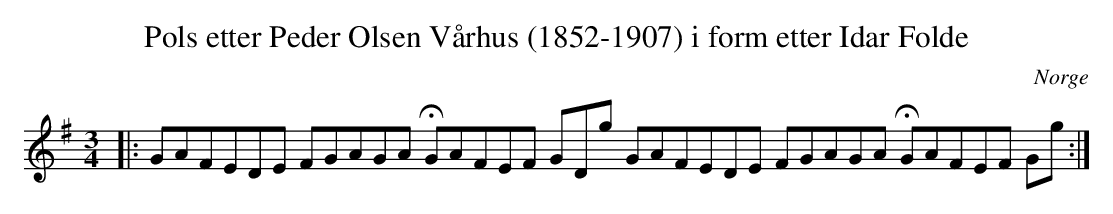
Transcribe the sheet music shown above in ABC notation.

X:1
T:Pols etter Peder Olsen Vårhus (1852-1907) i form etter Idar Folde
O:Norge
M:3/4
L:1/8
K:G
|: GAFEDE FGAGAH GAFEF GDhg GAFEDE FGAGAH GAFEF Gg :|
